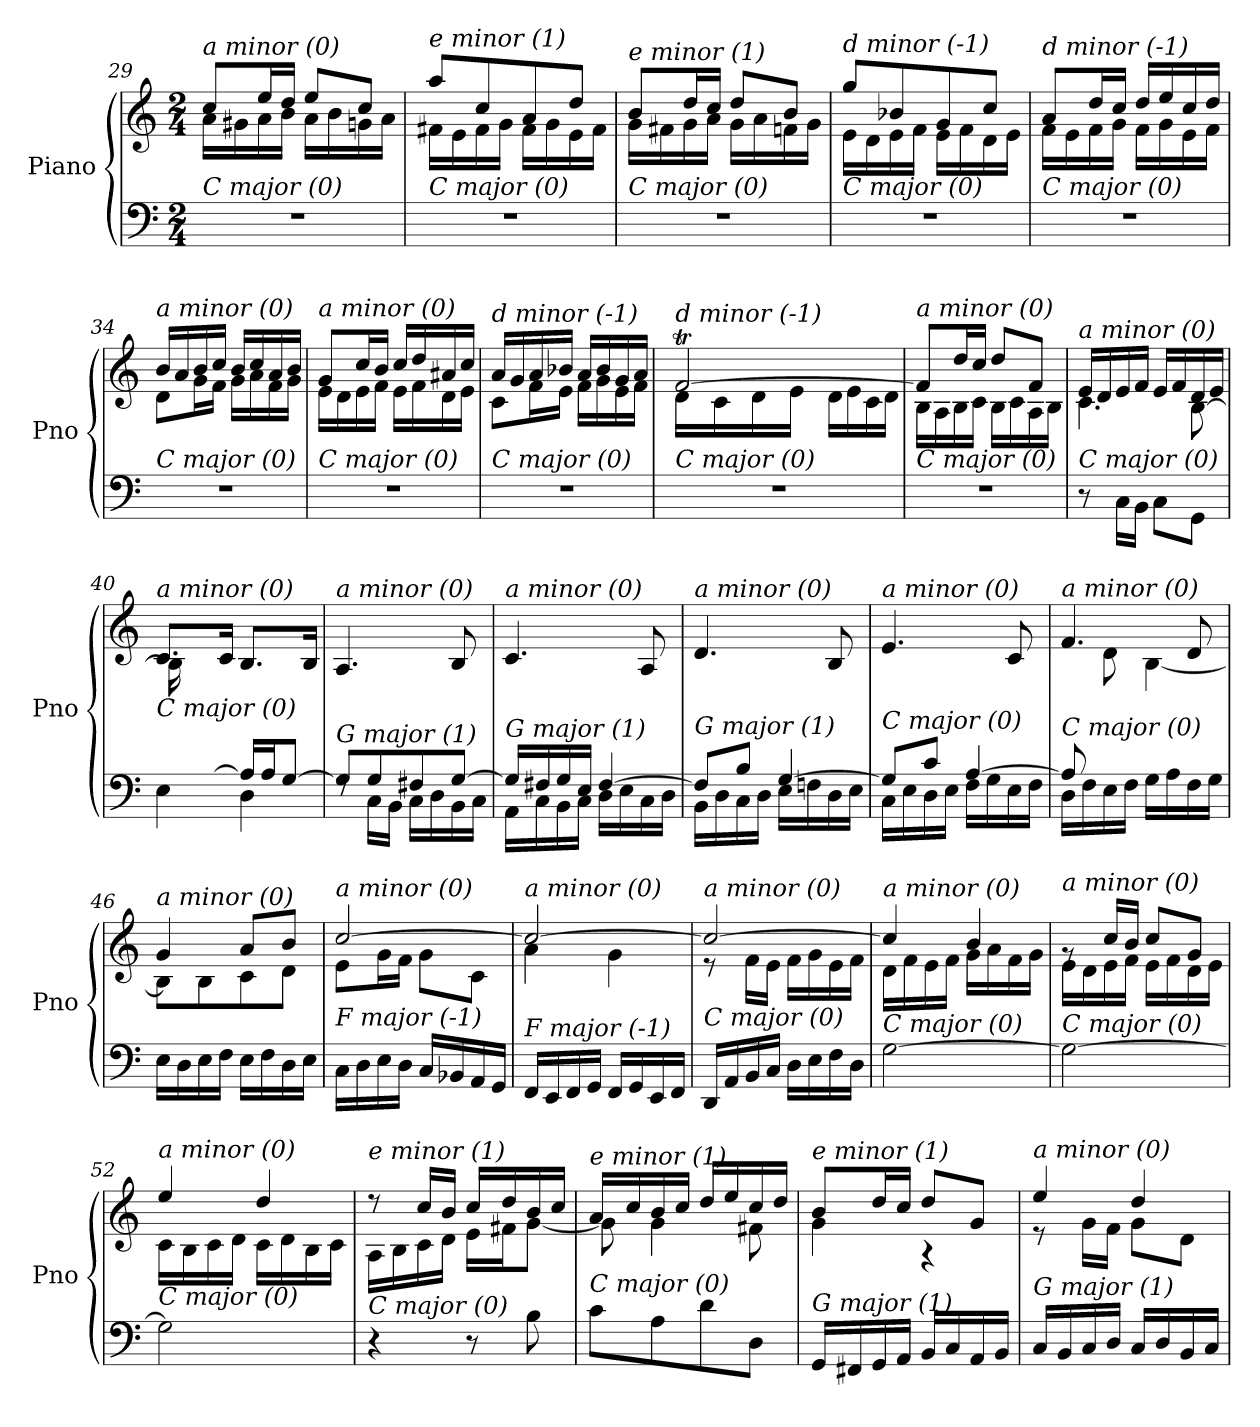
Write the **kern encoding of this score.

**kern	**kern
*part1	*part1
*staff2	*staff1
*I"Piano	*
*I'Pno	*
!!LO:PB:g=z
*clefF4	*clefG2
*k[]	*k[]
*M2/4	*M2/4
=29	=29
*	*^
!	!LO:TX:i:t=a minor (0)	!
!LO:TX:i:t=C major (0)	!	!
2r	8cc/L	16a\LL
.	.	16g#X\
.	16ee/L	16a\
.	16dd/JJ	16b\JJ
.	8ee/L	16a\LL
.	.	16b\
.	8cc/J	16gn\
.	.	16a\JJ
=30	=30	=30
!	!LO:TX:i:t=e minor (1)	!
!LO:TX:i:t=C major (0)	!	!
2r	8aa/L	16f#X\LL
.	.	16e\
.	8cc/	16f#\
.	.	16g\JJ
.	8a/	16f#\LL
.	.	16g\
.	8dd/J	16e\
.	.	16f#\JJ
=31	=31	=31
!	!LO:TX:i:t=e minor (1)	!
!LO:TX:i:t=C major (0)	!	!
2r	8b/L	16g\LL
.	.	16f#X\
.	16dd/L	16g\
.	16cc/JJ	16a\JJ
.	8dd/L	16g\LL
.	.	16a\
.	8b/J	16fn\
.	.	16g\JJ
=32	=32	=32
!	!LO:TX:i:t=d minor (-1)	!
!LO:TX:i:t=C major (0)	!	!
2r	8gg/L	16e\LL
.	.	16d\
.	8b-X/	16e\
.	.	16f\JJ
.	8g/	16e\LL
.	.	16f\
.	8cc/J	16d\
.	.	16e\JJ
=33	=33	=33
!	!LO:TX:i:t=d minor (-1)	!
!LO:TX:i:t=C major (0)	!	!
2r	8a/L	16f\LL
.	.	16e\
.	16dd/L	16f\
.	16cc/JJ	16g\JJ
.	16dd/LL	16f\LL
.	16ee/	16g\
.	16cc/	16e\
.	16dd/JJ	16f\JJ
!!LO:LB:g=z	!!
=34	=34	=34
!	!LO:TX:i:t=a minor (0)	!
!LO:TX:i:t=C major (0)	!	!
2r	16b/LL	8d\L
.	16a/	.
.	16b/	16g\L
.	16cc/JJ	16f\JJ
.	16b/LL	16g\LL
.	16cc/	16a\
.	16a/	16f\
.	16b/JJ	16g\JJ
=35	=35	=35
!	!LO:TX:i:t=a minor (0)	!
!LO:TX:i:t=C major (0)	!	!
2r	8g/L	16e\LL
.	.	16d\
.	16cc/L	16e\
.	16b/JJ	16f\JJ
.	16cc/LL	16e\LL
.	16dd/	16f\
.	16a#Xi/	16d\
.	16cc/JJ	16e\JJ
=36	=36	=36
!	!LO:TX:i:t=d minor (-1)	!
!LO:TX:i:t=C major (0)	!	!
2r	16a/LL	8c\L
.	16g/	.
.	16a/	16f\L
.	16b-X/JJ	16e\JJ
.	16a/LL	16f\LL
.	16b-/	16g\
.	16g/	16e\
.	16a/JJ	16f\JJ
=37	=37	=37
*	*	*^
!	!LO:TX:i:t=d minor (-1)	!	!
!LO:TX:i:t=C major (0)	!	!	!
2r	[2fT/	16d\LL	32g!yy
.	.	.	32f!yy
.	.	16c\	32g!yy
.	.	.	32f!yy
.	.	16d\	32g!yy
.	.	.	32f!yy
.	.	16e\JJ	32g!yy
.	.	.	[32f!yy
.	.	16d\LL	4f!yy_
.	.	16e\	.
.	.	16c\	.
.	.	16d\JJ	.
=38	=38	=38	=38
*^	*	*	*
!	!	!LO:TX:i:t=a minor (0)	!	!
!LO:TX:i:t=C major (0)	!	!	!	!
8ryy	2r	8f/L]	16B\LL	8fyy]
.	.	.	16A\	.
4.ryy	.	16dd/L	16B\	4.ryy
.	.	16cc/JJ	16c\JJ	.
.	.	8dd/L	16B\LL	.
.	.	.	16c\	.
.	.	8f/J	16A\	.
.	.	.	16B\JJ	.
=39	=39	=39	=39	=39
*	*^	*	*	*
!	!	!	!LO:TX:i:t=a minor (0)	!	!
!LO:TX:i:t=C major (0)	!	!	!	!	!
4.ryy	4.ryy	8r	16e/LL	4.c\	4.ryy
.	.	.	16d/	.	.
.	.	16C\LL	16e/	.	.
.	.	16BB\JJ	16f/JJ	.	.
.	.	8C\L	16e/LL	.	.
.	.	.	16f/	.	.
8ryy	8ryy	8GG\J	16d/	8ryy	[8B\
.	.	.	16e/JJ	.	.
*	*v	*v	*	*	*
*	*	*	*v	*v
!!LO:LB:g=z
=40	=40	=40	=40
!	!	!LO:TX:i:t=a minor (0)	!
!LO:TX:i:t=C major (0)	!	!	!
16ryy	4E\	8.c/L	16B\LL]
16B/J	.	.	4..ryy
[8A/J	.	.	.
.	.	16c/Jk	.
16A/LL]	4D\	8.B/L	.
16A/J	.	.	.
[8G/J	.	.	.
.	.	16B/Jk	.
*	*	*v	*v
=41	=41	=41
!	!	!LO:TX:i:t=a minor (0)
!LO:TX:i:t=G major (1)	!	!
8G/L]	8rF	4.A/
8G/	16C\LL	.
.	16BB\JJ	.
8F#X/	16C\LL	.
.	16D\	.
[8G/J	16BB\	8B/
.	16C\JJ	.
=42	=42	=42
!	!	!LO:TX:i:t=a minor (0)
!LO:TX:i:t=G major (1)	!	!
16G/LL]	16AA\LL	4.c/
16F#X/	16C\	.
16G/	16BB\	.
16E/JJ	16C\JJ	.
[4F#/	16D\LL	.
.	16E\	.
.	16C\	8A/
.	16D\JJ	.
=43	=43	=43
!	!	!LO:TX:i:t=a minor (0)
!LO:TX:i:t=G major (1)	!	!
8F#/L]	16BB\LL	4.d/
.	16D\	.
8B/J	16C\	.
.	16D\JJ	.
[4G/	16E\LL	.
.	16Fn\	.
.	16D\	8B/
.	16E\JJ	.
=44	=44	=44
*	*^	*^
*	*	*	*	*^
!	!	!	!LO:TX:i:t=a minor (0)	!	!
!LO:TX:i:t=C major (0)	!	!	!	!	!
4ryy	8G/L]	16C\LL	4.e/	4ryy	4ryy
.	.	16E\	.	.	.
.	8c/J	16D\	.	.	.
.	.	16E\JJ	.	.	.
[4A/	16F\LL	4ryy	.	4ryy	4ryy
.	16G\	.	.	.	.
.	16E\	.	8c/	.	.
.	16F\JJ	.	.	.	.
*	*v	*v	*	*	*
*	*	*	*v	*v
=45	=45	=45	=45
!	!	!LO:TX:i:t=a minor (0)	!
!LO:TX:i:t=C major (0)	!	!	!
8A/L]	16D\LL	4.f/	8ryy
.	16F\	.	.
4.ryy	16E\	.	8d\J
.	16F\JJ	.	.
.	16G\LL	.	[4B\
.	16A\	.	.
.	16F\	8d/	.
.	16G\JJ	.	.
!!LO:LB:g=z	!!
=46	=46	=46	=46
!	!	!LO:TX:i:t=a minor (0)	!
!LO:TX:i:t=C major (0)	!	!	!
*v	*v	*	*
16E\LL	4g/	8B\L]
16D\	.	.
16E\	.	8B\
16F\JJ	.	.
16E\LL	8a/L	8c\
16F\	.	.
16D\	8b/J	8d\J
16E\JJ	.	.
=47	=47	=47
!	!LO:TX:i:t=a minor (0)	!
!LO:TX:i:t=F major (-1)	!	!
16C\LL	[2cc/	8e\L
16D\	.	.
16E\	.	16g\L
16D\JJ	.	16f\JJ
16C/LL	.	8g\L
16BB-X/	.	.
16AA/	.	8c\J
16GG/JJ	.	.
=48	=48	=48
!	!LO:TX:i:t=a minor (0)	!
!LO:TX:i:t=F major (-1)	!	!
16FF/LL	2cc/_	4a\
16EE/	.	.
16FF/	.	.
16GG/JJ	.	.
16FF/LL	.	4g\
16GG/	.	.
16EE/	.	.
16FF/JJ	.	.
=49	=49	=49
!	!LO:TX:i:t=a minor (0)	!
!LO:TX:i:t=C major (0)	!	!
16DD/LL	2cc/_	8r
16AA/	.	.
16BB/	.	16f\LL
16C/JJ	.	16e\JJ
16D\LL	.	16f\LL
16E\	.	16g\
16F\	.	16e\
16D\JJ	.	16f\JJ
=50	=50	=50
!	!LO:TX:i:t=a minor (0)	!
!LO:TX:i:t=C major (0)	!	!
[2G\	4cc/]	16d\LL
.	.	16f\
.	.	16e\
.	.	16f\JJ
.	4b/	16g\LL
.	.	16a\
.	.	16f\
.	.	16g\JJ
=51	=51	=51
!	!LO:TX:i:t=a minor (0)	!
!LO:TX:i:t=C major (0)	!	!
2G\_	8rg	16e\LL
.	.	16d\
.	16cc/LL	16e\
.	16b/JJ	16f\JJ
.	8cc/L	16e\LL
.	.	16f\
.	8g/J	16d\
.	.	16e\JJ
!!LO:LB:g=z	!!
=52	=52	=52
!	!LO:TX:i:t=a minor (0)	!
!LO:TX:i:t=C major (0)	!	!
2G\]	4ee/	16c\LL
.	.	16B\
.	.	16c\
.	.	16d\JJ
.	4dd/	16c\LL
.	.	16d\
.	.	16B\
.	.	16c\JJ
=53	=53	=53
!	!LO:TX:i:t=e minor (1)	!
!LO:TX:i:t=C major (0)	!	!
4r	8r	16A\LL
.	.	16B\
.	16cc/LL	16c\
.	16b/JJ	16d\JJ
8r	16cc/LL	16e\LL
.	16dd/	16f#X\J
8B\	16b/	[8g\J
.	16cc/JJ	.
=54	=54	=54
!	!LO:TX:i:t=e minor (1)	!
!LO:TX:i:t=C major (0)	!	!
8c\L	16a/LL	8g\]
.	16cc/	.
8A\	16b/	4g\
.	16cc/JJ	.
8d\	16dd/LL	.
.	16ee/	.
8D\J	16cc/	8f#X\
.	16dd/JJ	.
=55	=55	=55
!	!LO:TX:i:t=e minor (1)	!
!LO:TX:i:t=G major (1)	!	!
16GG/LL	8b/L	4g\
16FF#X/	.	.
16GG/	16dd/L	.
16AA/JJ	16cc/JJ	.
16BB/LL	8dd/L	4r
16C/	.	.
16AA/	8g/J	.
16BB/JJ	.	.
=56	=56	=56
!	!LO:TX:i:t=a minor (0)	!
!LO:TX:i:t=G major (1)	!	!
16C/LL	4ee/	8r
16BB/	.	.
16C/	.	16g\LL
16D/JJ	.	16f\JJ
16C/LL	4dd/	8g\L
16D/	.	.
16BB/	.	8d\J
16C/JJ	.	.
*	*v	*v
=	=
*-	*-
